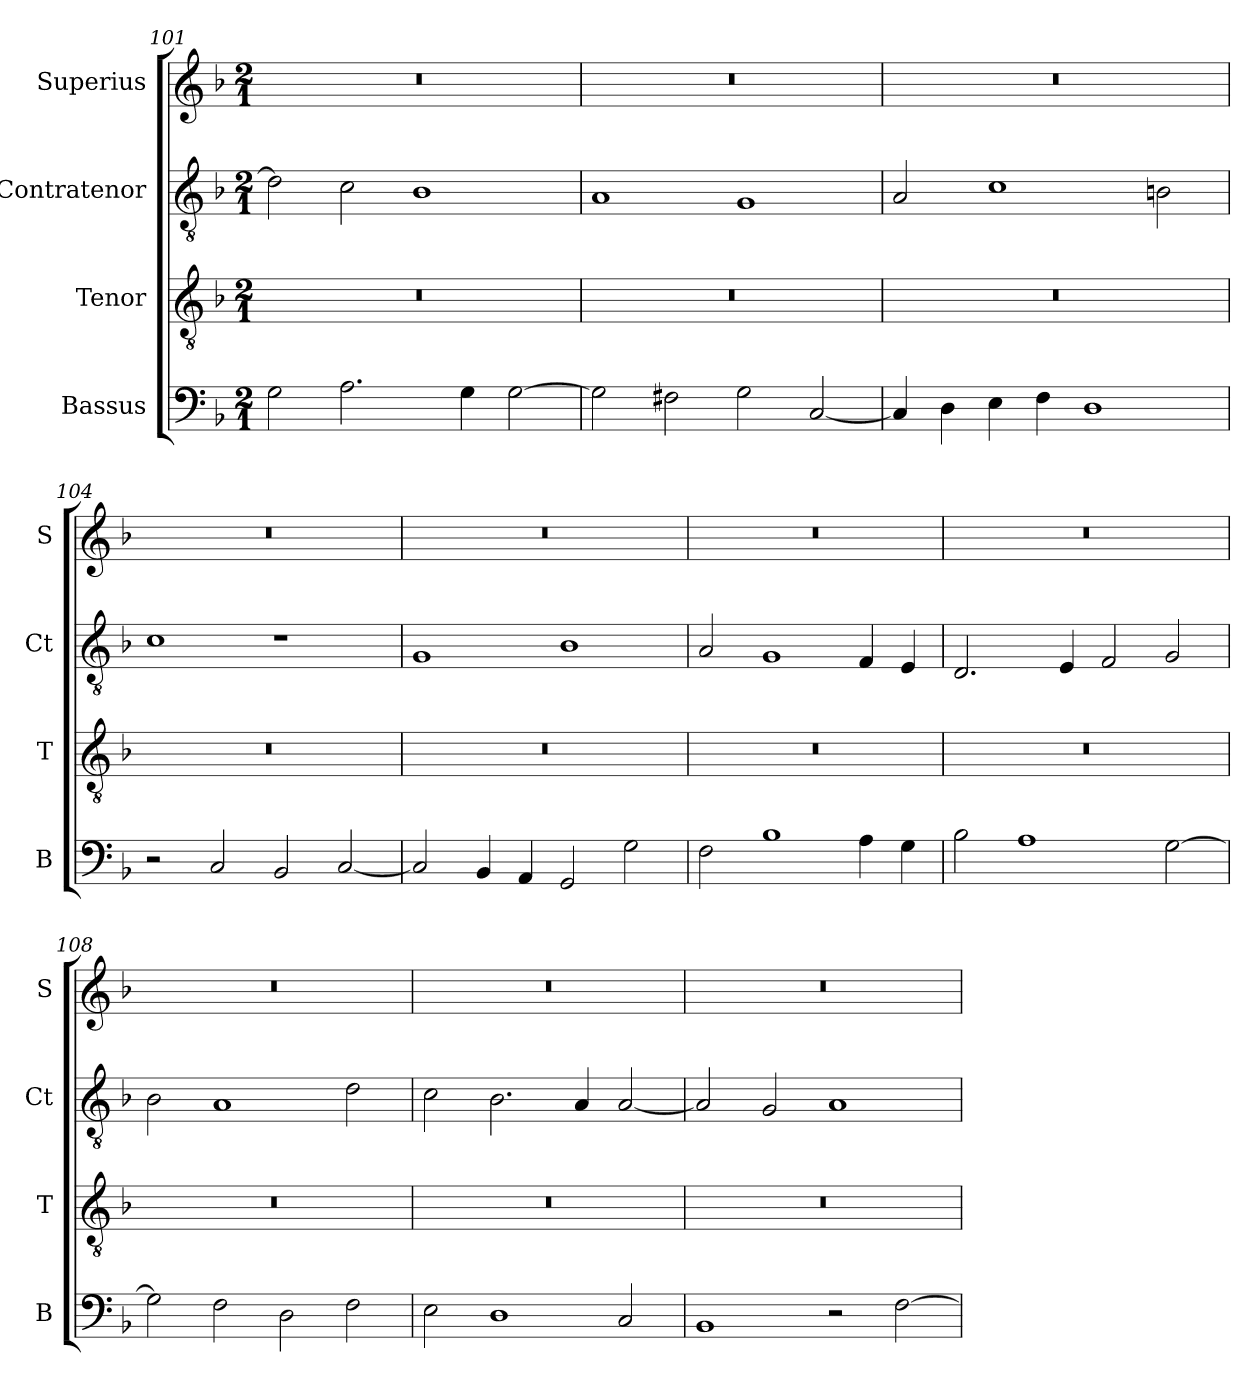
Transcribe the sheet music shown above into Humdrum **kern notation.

**kern	**kern	**kern	**kern
*part4	*part3	*part2	*part1
*staff4	*staff3	*staff2	*staff1
*I"Bassus	*I"Tenor	*I"Contratenor	*I"Superius
*I'B	*I'T	*I'Ct	*I'S
*clefF4	*clefGv2	*clefGv2	*clefG2
*k[b-]	*k[b-]	*k[b-]	*k[b-]
*M2/1	*M2/1	*M2/1	*M2/1
=101	=101	=101	=101
2G\	0r	2d\]	0r
2.A\	.	2c\	.
.	.	1B-	.
4G\	.	.	.
[2G\	.	.	.
=102	=102	=102	=102
2G\]	0r	1A	0r
2F#X\	.	.	.
2G\	.	1G	.
[2C/	.	.	.
=103	=103	=103	=103
4C/]	0r	2A/	0r
4D\	.	.	.
4E\	.	1c	.
4F\	.	.	.
1D	.	.	.
.	.	2Bn\	.
=104	=104	=104	=104
2r	0r	1c	0r
2C/	.	.	.
2BB-/	.	1r	.
[2C/	.	.	.
=105	=105	=105	=105
2C/]	0r	1G	0r
4BB-/	.	.	.
4AA/	.	.	.
2GG/	.	1B-	.
2G\	.	.	.
=106	=106	=106	=106
2F\	0r	2A/	0r
1B-	.	1G	.
4A\	.	4F/	.
4G\	.	4E/	.
=107	=107	=107	=107
2B-\	0r	2.D/	0r
1A	.	.	.
.	.	4E/	.
.	.	2F/	.
[2G\	.	2G/	.
=108	=108	=108	=108
2G\]	0r	2B-\	0r
2F\	.	1A	.
2D\	.	.	.
2F\	.	2d\	.
=109	=109	=109	=109
2E\	0r	2c\	0r
1D	.	2.B-\	.
.	.	4A/	.
2C/	.	[2A/	.
=110	=110	=110	=110
1BB-	0r	2A/]	0r
.	.	2G/	.
2r	.	1A	.
[2F\	.	.	.
=	=	=	=
*-	*-	*-	*-
